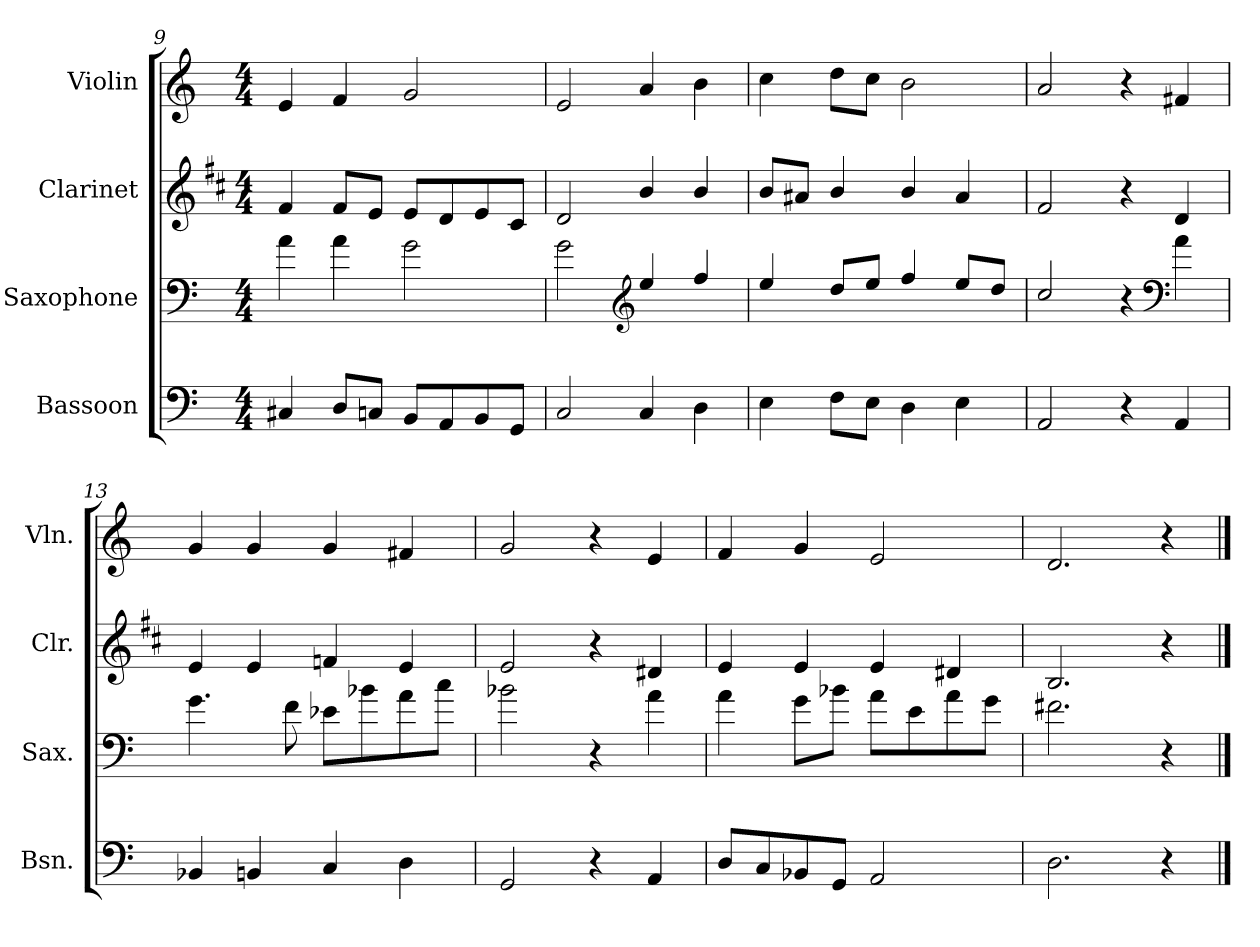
**kern	**kern	**kern	**kern
*part4	*part3	*part2	*part1
*staff4	*staff3	*staff2	*staff1
*I"Bassoon	*I"Saxophone	*I"Clarinet	*I"Violin
*I'Bsn.	*I'Sax.	*I'Clr.	*I'Vln.
*clefF4	*clefF4	*clefG2	*clefG2
*	*ITrd8c14	*ITrd1c2	*
*k[]	*k[]	*k[]	*k[]
*M4/4	*M4/4	*M4/4	*M4/4
=9	=9	=9	=9
4C#X/	4A\	4e/	4e/
8D/L	4A\	8e/L	4f/
8Cn/J	.	8d/J	.
8BB/L	2G\	8d/L	2g/
8AA/	.	8c/	.
8BB/	.	8d/	.
8GG/J	.	8B/J	.
=10	=10	=10	=10
2C/	2G\	2c/	2e/
*	*clefG2	*	*
4C/	4e/	4a/	4a/
4D\	4f/	4a/	4b\
=11	=11	=11	=11
4E\	4e/	8a/L	4cc\
.	.	8g#X/J	.
8F\L	8d/L	4a/	8dd\L
8E\J	8e/J	.	8cc\J
4D\	4f/	4a/	2b\
4E\	8e/L	4g#/	.
.	8d/J	.	.
!!LO:LB:g=z
=12	=12	=12	=12
2AA/	2c/	2e/	2a/
4r	4r	4r	4r
*	*clefF4	*	*
4AA/	4A\	4c/	4f#X/
=13	=13	=13	=13
4BB-X/	4.G\	4d/	4g/
4BBn/	.	4d/	4g/
.	8F\	.	.
4C/	8E-X\L	4e-X/	4g/
.	8B-X\	.	.
4D\	8A\	4d/	4f#X/
.	8c\J	.	.
=14	=14	=14	=14
2GG/	2B-X\	2d/	2g/
4r	4r	4r	4r
4AA/	4A\	4c#X/	4e/
=15	=15	=15	=15
8D/L	4A\	4d/	4f/
8C/	.	.	.
8BB-X/	8G\L	4d/	4g/
8GG/J	8B-X\J	.	.
2AA/	8A\L	4d/	2e/
.	8E\	.	.
.	8A\	4c#X/	.
.	8G\J	.	.
=16	=16	=16	=16
2.D\	2.F#X\	2.A/	2.d/
4r	4r	4r	4r
==	==	==	==
*-	*-	*-	*-
